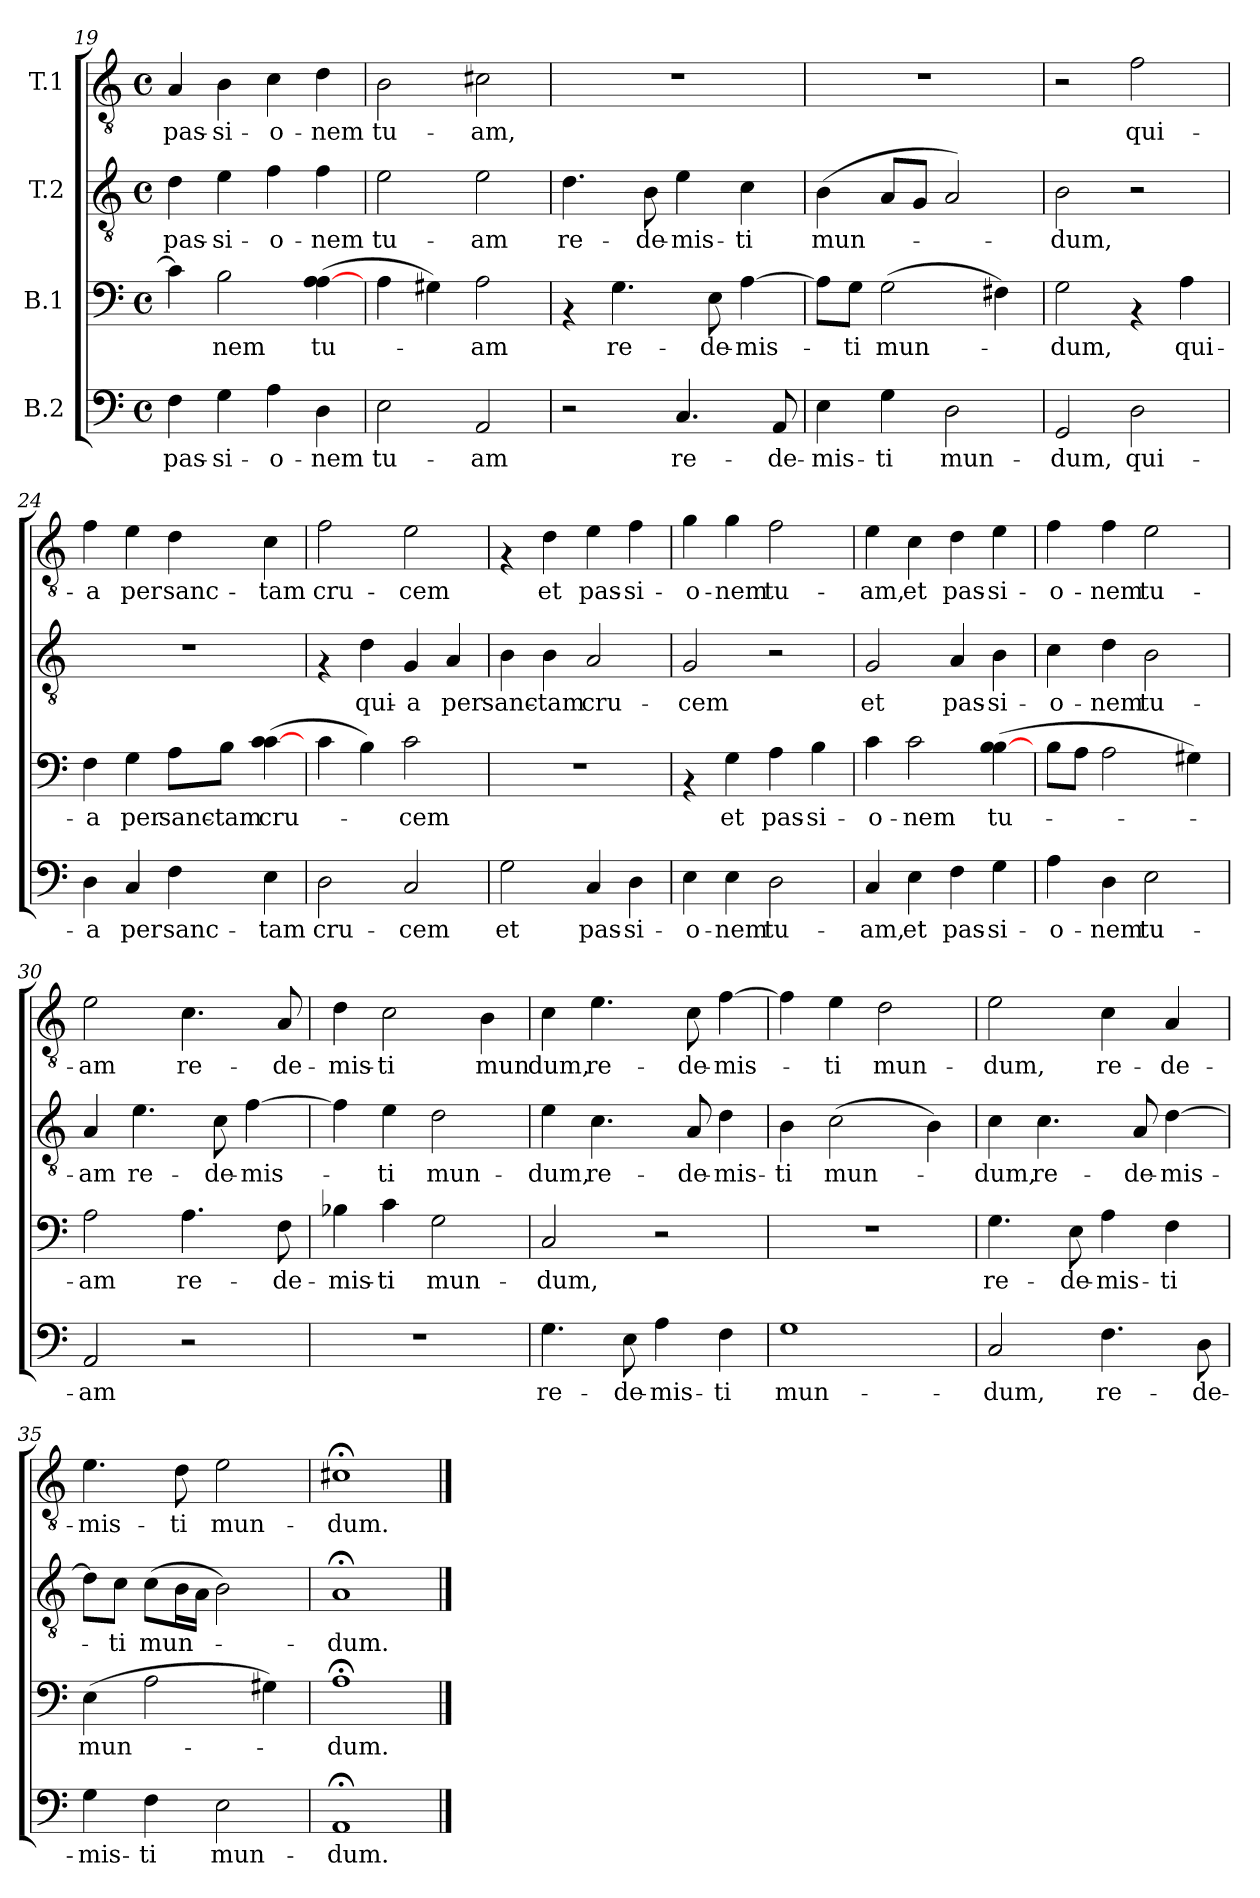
**kern	**text	**kern	**text	**kern	**text	**kern	**text
*part4	*part4	*part3	*part3	*part2	*part2	*part1	*part1
*staff4	*staff4	*staff3	*staff3	*staff2	*staff2	*staff1	*staff1
*I"B.2	*	*I"B.1	*	*I"T.2	*	*I"T.1	*
!!LO:PB:g=z
*clefF4	*	*clefF4	*	*clefGv2	*	*clefGv2	*
*k[]	*	*k[]	*	*k[]	*	*k[]	*
*C:	*	*C:	*	*C:	*	*C:	*
*M4/4	*	*M4/4	*	*M4/4	*	*M4/4	*
*met(c)	*	*met(c)	*	*met(c)	*	*met(c)	*
=19	=19	=19	=19	=19	=19	=19	=19
!	!LO:LY:b	!	!	!	!LO:LY:b	!	!LO:LY:b
4F\	pas-	4c\]	.	4d\	pas-	4A/	pas-
!	!LO:LY:b	!	!LO:LY:b	!	!LO:LY:b	!	!LO:LY:b
4G\	-si-	2B\	-nem	4e\	-si-	4B\	-si-
!	!LO:LY:b	!	!	!	!LO:LY:b	!	!LO:LY:b
4A\	-o-	.	.	4f\	-o-	4c\	-o-
!	!LO:LY:b	!	!LO:LY:b	!	!LO:LY:b	!	!LO:LY:b
4D\	-nem	(>4A\ [>4A\	tu-	4f\	-nem	4d\	-nem
=20	=20	=20	=20	=20	=20	=20	=20
!	!LO:LY:b	!	!	!	!LO:LY:b	!	!LO:LY:b
2E\	tu-	4A\	.	2e\	tu-	2B\	tu-
.	.	4G#X\)	.	.	.	.	.
!	!LO:LY:b	!	!LO:LY:b	!	!LO:LY:b	!	!LO:LY:b
2AA/	-am	2A\	-am	2e\	-am	2c#X\	-am,
=21	=21	=21	=21	=21	=21	=21	=21
!	!	!	!	!	!LO:LY:b	!	!
2r	.	4rAA	.	4.d\	re-	1r	.
!	!	!	!LO:LY:b	!	!	!	!
.	.	4.G\	re-	.	.	.	.
!	!	!	!	!	!LO:LY:b	!	!
.	.	.	.	8B\	-de-	.	.
!	!LO:LY:b	!	!	!	!LO:LY:b	!	!
4.C/	re-	.	.	4e\	-mis-	.	.
!	!	!	!LO:LY:b	!	!	!	!
.	.	8E\	-de-	.	.	.	.
!	!	!	!LO:LY:b	!	!LO:LY:b	!	!
.	.	[>4A\	-mis-	4c\	-ti	.	.
!	!LO:LY:b	!	!	!	!	!	!
8AA/	-de-	.	.	.	.	.	.
=22	=22	=22	=22	=22	=22	=22	=22
!	!LO:LY:b	!	!	!	!LO:LY:b	!	!
4E\	-mis-	8A\L]	.	(>4B\	mun-	1r	.
!	!	!	!LO:LY:b	!	!	!	!
.	.	8G\J	-ti	.	.	.	.
!	!LO:LY:b	!	!LO:LY:b	!	!	!	!
4G\	-ti	(>2G\	mun-	8A/L	.	.	.
.	.	.	.	8G/J	.	.	.
!	!LO:LY:b	!	!	!	!	!	!
2D\	mun-	.	.	2A/)	.	.	.
.	.	4F#X\)	.	.	.	.	.
=23	=23	=23	=23	=23	=23	=23	=23
!	!LO:LY:b	!	!LO:LY:b	!	!LO:LY:b	!	!
2GG/	-dum,	2G\	-dum,	2B\	-dum,	2r	.
!	!LO:LY:b	!	!	!	!	!	!LO:LY:b
2D\	qui-	4rAA	.	2r	.	2f\	qui-
!	!	!	!LO:LY:b	!	!	!	!
.	.	4A\	qui-	.	.	.	.
=24	=24	=24	=24	=24	=24	=24	=24
!	!LO:LY:b	!	!LO:LY:b	!	!	!	!LO:LY:b
4D\	-a	4F\	-a	1r	.	4f\	-a
!	!LO:LY:b	!	!LO:LY:b	!	!	!	!LO:LY:b
4C/	per	4G\	per	.	.	4e\	per
!	!LO:LY:b	!	!LO:LY:b	!	!	!	!LO:LY:b
4F\	sanc-	8A\L	sanc-	.	.	4d\	sanc-
!	!	!	!LO:LY:b	!	!	!	!
.	.	8B\J	-tam	.	.	.	.
!	!LO:LY:b	!	!LO:LY:b	!	!	!	!LO:LY:b
4E\	-tam	(>4c\ [<4c\	cru-	.	.	4c\	-tam
!!LO:LB:g=z
=25	=25	=25	=25	=25	=25	=25	=25
!	!LO:LY:b	!	!	!	!	!	!LO:LY:b
2D\	cru-	4c\	.	4rF	.	2f\	cru-
!	!	!	!	!	!LO:LY:b	!	!
.	.	4B\)	.	4d\	qui-	.	.
!	!LO:LY:b	!	!LO:LY:b	!	!LO:LY:b	!	!LO:LY:b
2C/	-cem	2c\	-cem	4G/	-a	2e\	-cem
!	!	!	!	!	!LO:LY:b	!	!
.	.	.	.	4A/	per	.	.
=26	=26	=26	=26	=26	=26	=26	=26
!	!LO:LY:b	!	!	!	!LO:LY:b	!	!
2G\	et	1r	.	4B\	sanc-	4rF	.
!	!	!	!	!	!LO:LY:b	!	!LO:LY:b
.	.	.	.	4B\	-tam	4d\	et
!	!LO:LY:b	!	!	!	!LO:LY:b	!	!LO:LY:b
4C/	pas-	.	.	2A/	cru-	4e\	pas-
!	!LO:LY:b	!	!	!	!	!	!LO:LY:b
4D\	-si-	.	.	.	.	4f\	-si-
=27	=27	=27	=27	=27	=27	=27	=27
!	!LO:LY:b	!	!	!	!LO:LY:b	!	!LO:LY:b
4E\	-o-	4rAA	.	2G/	-cem	4g\	-o-
!	!LO:LY:b	!	!LO:LY:b	!	!	!	!LO:LY:b
4E\	-nem	4G\	et	.	.	4g\	-nem
!	!LO:LY:b	!	!LO:LY:b	!	!	!	!LO:LY:b
2D\	tu-	4A\	pas-	2r	.	2f\	tu-
!	!	!	!LO:LY:b	!	!	!	!
.	.	4B\	-si-	.	.	.	.
=28	=28	=28	=28	=28	=28	=28	=28
!	!LO:LY:b	!	!LO:LY:b	!	!LO:LY:b	!	!LO:LY:b
4C/	-am,	4c\	-o-	2G/	et	4e\	-am,
!	!LO:LY:b	!	!LO:LY:b	!	!	!	!LO:LY:b
4E\	et	2c\	-nem	.	.	4c\	et
!	!LO:LY:b	!	!	!	!LO:LY:b	!	!LO:LY:b
4F\	pas-	.	.	4A/	pas-	4d\	pas-
!	!LO:LY:b	!	!LO:LY:b	!	!LO:LY:b	!	!LO:LY:b
4G\	-si-	(>4B\ [>4B\	tu-	4B\	-si-	4e\	-si-
=29	=29	=29	=29	=29	=29	=29	=29
!	!LO:LY:b	!	!	!	!LO:LY:b	!	!LO:LY:b
4A\	-o-	8B\L	.	4c\	-o-	4f\	-o-
.	.	8A\J	.	.	.	.	.
!	!LO:LY:b	!	!	!	!LO:LY:b	!	!LO:LY:b
4D\	-nem	2A\	.	4d\	-nem	4f\	-nem
!	!LO:LY:b	!	!	!	!LO:LY:b	!	!LO:LY:b
2E\	tu-	.	.	2B\	tu-	2e\	tu-
.	.	4G#X\)	.	.	.	.	.
=30	=30	=30	=30	=30	=30	=30	=30
!	!LO:LY:b	!	!LO:LY:b	!	!LO:LY:b	!	!LO:LY:b
2AA/	-am	2A\	-am	4A/	-am	2e\	-am
!	!	!	!	!	!LO:LY:b	!	!
.	.	.	.	4.e\	re-	.	.
!	!	!	!LO:LY:b	!	!	!	!LO:LY:b
2r	.	4.A\	re-	.	.	4.c\	re-
!	!	!	!	!	!LO:LY:b	!	!
.	.	.	.	8c\	-de-	.	.
!	!	!	!	!	!LO:LY:b	!	!
.	.	.	.	[<4f\	-mis-	.	.
!	!	!	!LO:LY:b	!	!	!	!LO:LY:b
.	.	8F\	-de-	.	.	8A/	-de-
!!LO:PB:g=z
=31	=31	=31	=31	=31	=31	=31	=31
!	!	!	!LO:LY:b	!	!	!	!LO:LY:b
1r	.	4B-X\	-mis-	4f\]	.	4d\	-mis-
!	!	!	!LO:LY:b	!	!LO:LY:b	!	!LO:LY:b
.	.	4c\	-ti	4e\	-ti	2c\	-ti
!	!	!	!LO:LY:b	!	!LO:LY:b	!	!
.	.	2G\	mun-	2d\	mun-	.	.
!	!	!	!	!	!	!	!LO:LY:b
.	.	.	.	.	.	4B\	mun
=32	=32	=32	=32	=32	=32	=32	=32
!	!LO:LY:b	!	!LO:LY:b	!	!LO:LY:b	!	!LO:LY:b
4.G\	re-	2C/	-dum,	4e\	-dum,	4c\	dum,
!	!	!	!	!	!LO:LY:b	!	!LO:LY:b
.	.	.	.	4.c\	re-	4.e\	re-
!	!LO:LY:b	!	!	!	!	!	!
8E\	-de-	.	.	.	.	.	.
!	!LO:LY:b	!	!	!	!	!	!
4A\	-mis-	2r	.	.	.	.	.
!	!	!	!	!	!LO:LY:b	!	!LO:LY:b
.	.	.	.	8A/	-de-	8c\	-de-
!	!LO:LY:b	!	!	!	!LO:LY:b	!	!LO:LY:b
4F\	-ti	.	.	4d\	-mis-	[>4f\	-mis-
=33	=33	=33	=33	=33	=33	=33	=33
!	!LO:LY:b	!	!	!	!LO:LY:b	!	!
1G	mun-	1r	.	4B\	-ti	4f\]	.
!	!	!	!	!	!LO:LY:b	!	!LO:LY:b
.	.	.	.	(>2c\	mun-	4e\	-ti
!	!	!	!	!	!	!	!LO:LY:b
.	.	.	.	.	.	2d\	mun-
.	.	.	.	4B\)	.	.	.
=34	=34	=34	=34	=34	=34	=34	=34
!	!LO:LY:b	!	!LO:LY:b	!	!LO:LY:b	!	!LO:LY:b
2C/	-dum,	4.G\	re-	4c\	-dum,	2e\	-dum,
!	!	!	!	!	!LO:LY:b	!	!
.	.	.	.	4.c\	re-	.	.
!	!	!	!LO:LY:b	!	!	!	!
.	.	8E\	-de-	.	.	.	.
!	!LO:LY:b	!	!LO:LY:b	!	!	!	!LO:LY:b
4.F\	re-	4A\	-mis-	.	.	4c\	re-
!	!	!	!	!	!LO:LY:b	!	!
.	.	.	.	8A/	-de-	.	.
!	!	!	!LO:LY:b	!	!LO:LY:b	!	!LO:LY:b
.	.	4F\	-ti	[>4d\	-mis-	4A/	-de-
!	!LO:LY:b	!	!	!	!	!	!
8D\	-de-	.	.	.	.	.	.
=35	=35	=35	=35	=35	=35	=35	=35
!	!LO:LY:b	!	!LO:LY:b	!	!	!	!LO:LY:b
4G\	-mis-	(>4E\	mun-	8d\L]	.	4.e\	-mis-
!	!	!	!	!	!LO:LY:b	!	!
.	.	.	.	8c\J	-ti	.	.
!	!LO:LY:b	!	!	!	!LO:LY:b	!	!
4F\	-ti	2A\	.	(>8c\L	mun-	.	.
!	!	!	!	!	!	!	!LO:LY:b
.	.	.	.	16B\L	.	8d\	-ti
.	.	.	.	16A\JJ	.	.	.
!	!LO:LY:b	!	!	!	!	!	!LO:LY:b
2E\	mun-	.	.	2B\)	.	2e\	mun-
.	.	4G#X\)	.	.	.	.	.
=36	=36	=36	=36	=36	=36	=36	=36
!	!LO:LY:b	!	!LO:LY:b	!	!LO:LY:b	!	!LO:LY:b
1AA;	-dum.	1A;	-dum.	1A;<	-dum.	1c#X;	-dum.
==	==	==	==	==	==	==	==
*-	*-	*-	*-	*-	*-	*-	*-
